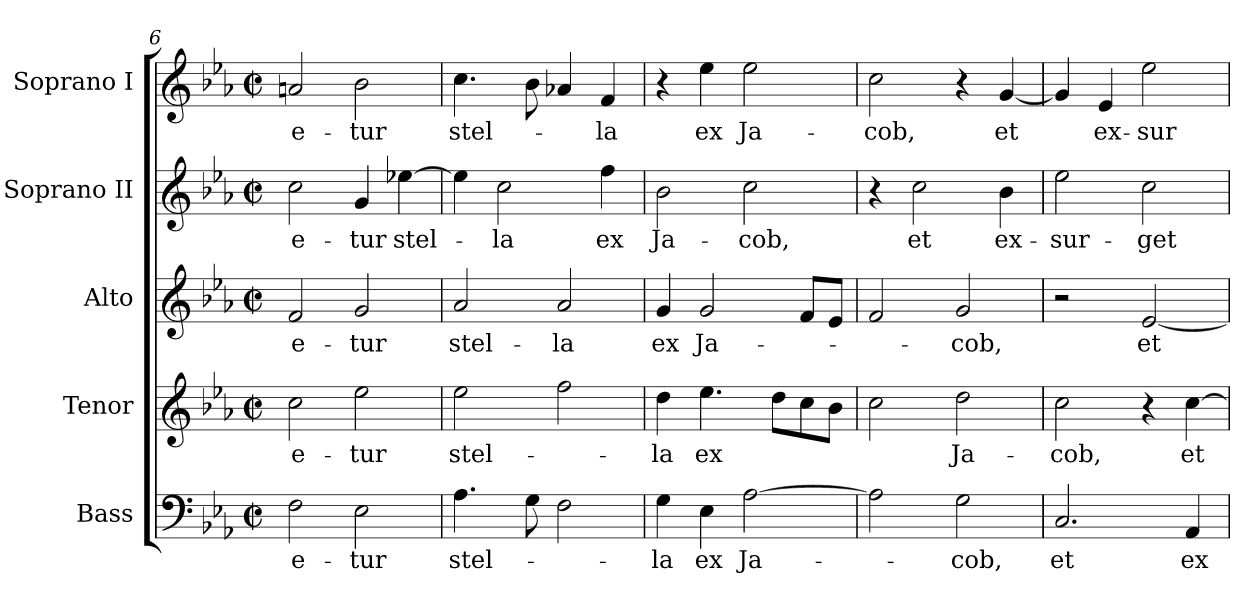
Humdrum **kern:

**kern	**text	**kern	**text	**kern	**text	**kern	**text	**kern	**text
*part5	*part5	*part4	*part4	*part3	*part3	*part2	*part2	*part1	*part1
*staff5	*staff5	*staff4	*staff4	*staff3	*staff3	*staff2	*staff2	*staff1	*staff1
*I"Bass	*	*I"Tenor	*	*I"Alto	*	*I"Soprano II	*	*I"Soprano I	*
*I'B.	*	*I'T.	*	*I'A.	*	*I'S.	*	*I'S.	*
!!LO:LB:g=z
*clefF4	*	*clefG2	*	*clefG2	*	*clefG2	*	*clefG2	*
*	*	*ITrd7c12	*	*	*	*	*	*	*
*k[b-e-a-]	*	*k[b-e-a-]	*	*k[b-e-a-]	*	*k[b-e-a-]	*	*k[b-e-a-]	*
*E-:	*	*E-:	*	*E-:	*	*E-:	*	*E-:	*
*M2/2	*	*M2/2	*	*M2/2	*	*M2/2	*	*M2/2	*
*met(c|)	*	*met(c|)	*	*met(c|)	*	*met(c|)	*	*met(c|)	*
=6	=6	=6	=6	=6	=6	=6	=6	=6	=6
!	!LO:LY:b:color=#000000	!	!	!	!	!	!	!	!
!	!	!	!LO:LY:b:color=#000000	!	!	!	!	!	!
!	!	!	!	!	!LO:LY:b:color=#000000	!	!	!	!
!	!	!	!	!	!	!	!LO:LY:b:color=#000000	!	!
!	!	!	!	!	!	!	!	!	!LO:LY:b:color=#000000
2Fi\	-e-	2ci\	-e-	2fi/	-e-	2cci\	-e-	2ani/	-e-
!	!LO:LY:b:color=#000000	!	!	!	!	!	!	!	!
!	!	!	!LO:LY:b:color=#000000	!	!	!	!	!	!
!	!	!	!	!	!LO:LY:b:color=#000000	!	!	!	!
!	!	!	!	!	!	!	!LO:LY:b:color=#000000	!	!
!	!	!	!	!	!	!	!	!	!LO:LY:b:color=#000000
2E-i\	-tur	2e-i\	-tur	2gi/	-tur	4gi/	-tur	2b-i\	-tur
!	!	!	!	!	!	!	!LO:LY:b:color=#000000	!	!
.	.	.	.	.	.	[>4ee-Xi\	stel-	.	.
=7	=7	=7	=7	=7	=7	=7	=7	=7	=7
!	!LO:LY:b:color=#000000	!	!	!	!	!	!	!	!
!	!	!	!LO:LY:b:color=#000000	!	!	!	!	!	!
!	!	!	!	!	!LO:LY:b:color=#000000	!	!	!	!
!	!	!	!	!	!	!	!	!	!LO:LY:b:color=#000000
4.A-i\	stel-	2e-i\	stel-	2a-i/	stel-	4ee-i\]	.	4.cci\	stel-
!	!	!	!	!	!	!	!LO:LY:b:color=#000000	!	!
.	.	.	.	.	.	2cci\	-la	.	.
8Gi\	.	.	.	.	.	.	.	8b-i\	.
!	!	!	!	!	!LO:LY:b:color=#000000	!	!	!	!
2Fi\	.	2fi\	.	2a-i/	-la	.	.	4a-Xi/	.
!	!	!	!	!	!	!	!LO:LY:b:color=#000000	!	!
!	!	!	!	!	!	!	!	!	!LO:LY:b:color=#000000
.	.	.	.	.	.	4ffi\	ex	4fi/	-la
=8	=8	=8	=8	=8	=8	=8	=8	=8	=8
!	!LO:LY:b:color=#000000	!	!	!	!	!	!	!	!
!	!	!	!LO:LY:b:color=#000000	!	!	!	!	!	!
!	!	!	!	!	!LO:LY:b:color=#000000	!	!	!	!
!	!	!	!	!	!	!	!LO:LY:b:color=#000000	!	!
4Gi\	-la	4di\	-la	4gi/	ex	2b-i\	Ja-	4r	.
!	!LO:LY:b:color=#000000	!	!	!	!	!	!	!	!
!	!	!	!LO:LY:b:color=#000000	!	!	!	!	!	!
!	!	!	!	!	!LO:LY:b:color=#000000	!	!	!	!
!	!	!	!	!	!	!	!	!	!LO:LY:b:color=#000000
4E-i\	ex	4.e-i\	ex	2gi/	Ja-	.	.	4ee-i\	ex
!	!LO:LY:b:color=#000000	!	!	!	!	!	!	!	!
!	!	!	!	!	!	!	!LO:LY:b:color=#000000	!	!
!	!	!	!	!	!	!	!	!	!LO:LY:b:color=#000000
[>2A-i\	Ja-	.	.	.	.	2cci\	-cob,	2ee-i\	Ja-
.	.	8di\L	.	.	.	.	.	.	.
.	.	8ci\	.	8fi/L	.	.	.	.	.
.	.	8B-i\J	.	8e-i/J	.	.	.	.	.
=9	=9	=9	=9	=9	=9	=9	=9	=9	=9
!	!	!	!	!	!	!	!	!	!LO:LY:b:color=#000000
2A-i\]	.	2ci\	.	2fi/	.	4r	.	2cci\	-cob,
!	!	!	!	!	!	!	!LO:LY:b:color=#000000	!	!
.	.	.	.	.	.	2cci\	et	.	.
!	!LO:LY:b:color=#000000	!	!	!	!	!	!	!	!
!	!	!	!LO:LY:b:color=#000000	!	!	!	!	!	!
!	!	!	!	!	!LO:LY:b:color=#000000	!	!	!	!
2Gi\	-cob,	2di\	Ja-	2gi/	-cob,	.	.	4r	.
!	!	!	!	!	!	!	!LO:LY:b:color=#000000	!	!
!	!	!	!	!	!	!	!	!	!LO:LY:b:color=#000000
.	.	.	.	.	.	4b-i\	ex-	[<4gi/	et
=10	=10	=10	=10	=10	=10	=10	=10	=10	=10
!	!LO:LY:b:color=#000000	!	!	!	!	!	!	!	!
!	!	!	!LO:LY:b:color=#000000	!	!	!	!	!	!
!	!	!	!	!	!	!	!LO:LY:b:color=#000000	!	!
2.Ci/	et	2ci\	-cob,	2r	.	2ee-i\	-sur-	4gi/]	.
!	!	!	!	!	!	!	!	!	!LO:LY:b:color=#000000
.	.	.	.	.	.	.	.	4e-i/	ex-
!	!	!	!	!	!LO:LY:b:color=#000000	!	!	!	!
!	!	!	!	!	!	!	!LO:LY:b:color=#000000	!	!
!	!	!	!	!	!	!	!	!	!LO:LY:b:color=#000000
.	.	4r	.	[<2e-i/	et	2cci\	-get	2ee-i\	-sur-
!	!LO:LY:b:color=#000000	!	!	!	!	!	!	!	!
!	!	!	!LO:LY:b:color=#000000	!	!	!	!	!	!
4AA-i/	ex-	[>4ci\	et	.	.	.	.	.	.
=	=	=	=	=	=	=	=	=	=
*-	*-	*-	*-	*-	*-	*-	*-	*-	*-
